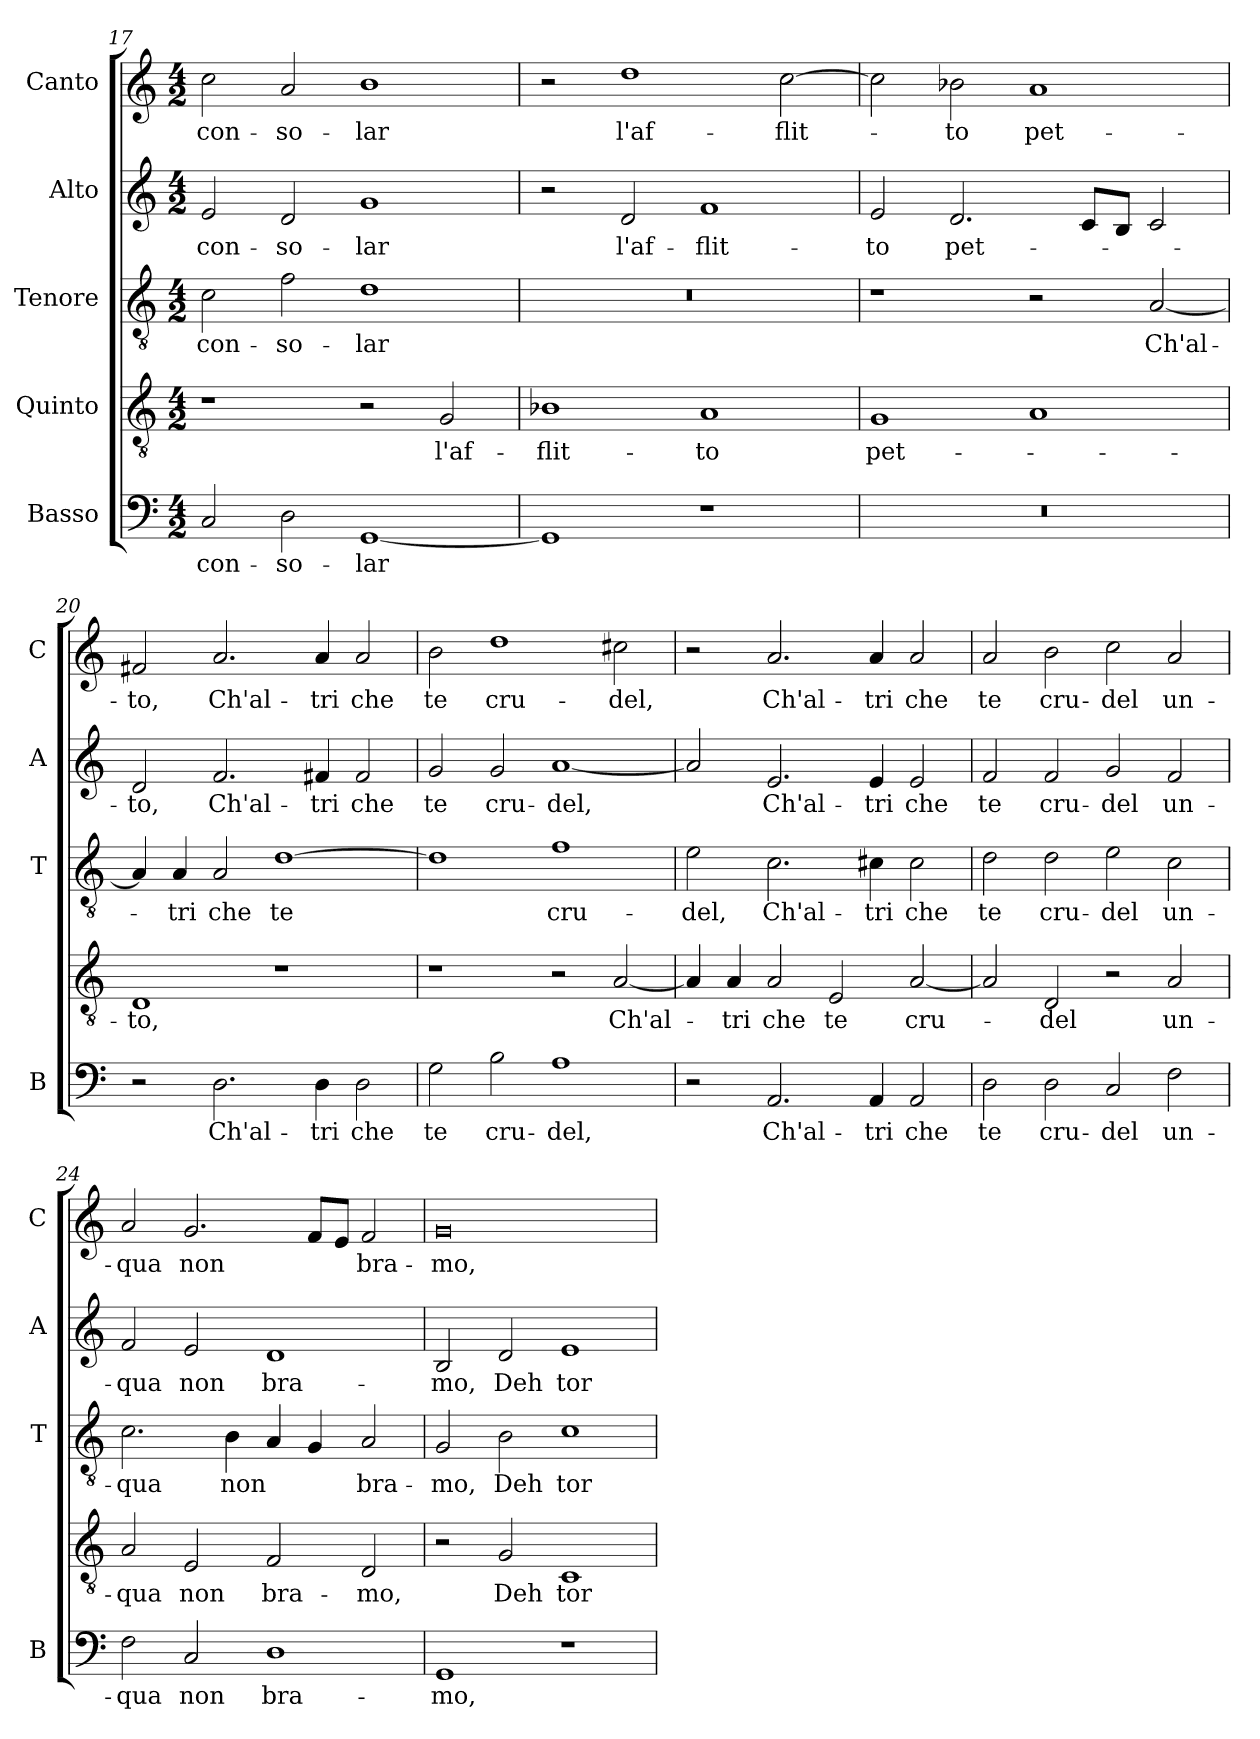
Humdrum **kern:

**kern	**text	**kern	**text	**kern	**text	**kern	**text	**kern	**text
*part5	*part5	*part4	*part4	*part3	*part3	*part2	*part2	*part1	*part1
*staff5	*staff5	*staff4	*staff4	*staff3	*staff3	*staff2	*staff2	*staff1	*staff1
*I"Basso	*	*I"Quinto	*	*I"Tenore	*	*I"Alto	*	*I"Canto	*
*I'B	*	*	*	*I'T	*	*I'A	*	*I'C	*
*clefF4	*	*clefGv2	*	*clefGv2	*	*clefG2	*	*clefG2	*
*k[]	*	*k[]	*	*k[]	*	*k[]	*	*k[]	*
*C:	*	*C:	*	*C:	*	*C:	*	*C:	*
*M4/2	*	*M4/2	*	*M4/2	*	*M4/2	*	*M4/2	*
=17	=17	=17	=17	=17	=17	=17	=17	=17	=17
!	!LO:LY:b	!	!	!	!LO:LY:b	!	!LO:LY:b	!	!LO:LY:b
2C/	con-	1r	.	2c\	con-	2e/	con-	2cc\	con-
!	!LO:LY:b	!	!	!	!LO:LY:b	!	!LO:LY:b	!	!LO:LY:b
2D\	-so-	.	.	2f\	-so-	2d/	-so-	2a/	-so-
!	!LO:LY:b	!	!	!	!LO:LY:b	!	!LO:LY:b	!	!LO:LY:b
[1GG	-lar	2r	.	1d	-lar	1g	-lar	1b	-lar
!	!	!	!LO:LY:b	!	!	!	!	!	!
.	.	2G/	l'af-	.	.	.	.	.	.
=18	=18	=18	=18	=18	=18	=18	=18	=18	=18
!	!	!	!LO:LY:b	!	!	!	!	!	!
1GG]	.	1B-X	-flit-	0r	.	2r	.	2r	.
!	!	!	!	!	!	!	!LO:LY:b	!	!LO:LY:b
.	.	.	.	.	.	2d/	l'af-	1dd	l'af-
!	!	!	!LO:LY:b	!	!	!	!LO:LY:b	!	!
1r	.	1A	-to	.	.	1f	-flit-	.	.
!	!	!	!	!	!	!	!	!	!LO:LY:b
.	.	.	.	.	.	.	.	[2cc\	-flit-
!!LO:LB:g=z
=19	=19	=19	=19	=19	=19	=19	=19	=19	=19
!	!	!	!LO:LY:b	!	!	!	!LO:LY:b	!	!
0r	.	1G	pet-	1r	.	2e/	-to	2cc\]	.
!	!	!	!	!	!	!	!LO:LY:b	!	!LO:LY:b
.	.	.	.	.	.	2.d/	pet-	2b-X\	-to
!	!	!	!	!	!	!	!	!	!LO:LY:b
.	.	1A	.	2r	.	.	.	1a	pet-
.	.	.	.	.	.	8c/L	.	.	.
.	.	.	.	.	.	8B/J	.	.	.
!	!	!	!	!	!LO:LY:b	!	!	!	!
.	.	.	.	[2A/	Ch'al-	2c/	.	.	.
=20	=20	=20	=20	=20	=20	=20	=20	=20	=20
!	!	!	!LO:LY:b	!	!	!	!LO:LY:b	!	!LO:LY:b
2r	.	1D	-to,	4A/]	.	2d/	-to,	2f#X/	-to,
!	!	!	!	!	!LO:LY:b	!	!	!	!
.	.	.	.	4A/	-tri	.	.	.	.
!	!LO:LY:b	!	!	!	!LO:LY:b	!	!LO:LY:b	!	!LO:LY:b
2.D\	Ch'al-	.	.	2A/	che	2.f/	Ch'al-	2.a/	Ch'al-
!	!	!	!	!	!LO:LY:b	!	!	!	!
.	.	1r	.	[1d	te	.	.	.	.
!	!LO:LY:b	!	!	!	!	!	!LO:LY:b	!	!LO:LY:b
4D\	-tri	.	.	.	.	4f#X/	-tri	4a/	-tri
!	!LO:LY:b	!	!	!	!	!	!LO:LY:b	!	!LO:LY:b
2D\	che	.	.	.	.	2f#/	che	2a/	che
=21	=21	=21	=21	=21	=21	=21	=21	=21	=21
!	!LO:LY:b	!	!	!	!	!	!LO:LY:b	!	!LO:LY:b
2G\	te	1r	.	1d]	.	2g/	te	2b\	te
!	!LO:LY:b	!	!	!	!	!	!LO:LY:b	!	!LO:LY:b
2B\	cru-	.	.	.	.	2g/	cru-	1dd	cru-
!	!LO:LY:b	!	!	!	!LO:LY:b	!	!LO:LY:b	!	!
1A	-del,	2r	.	1f	cru-	[1a	-del,	.	.
!	!	!	!LO:LY:b	!	!	!	!	!	!LO:LY:b
.	.	[2A/	Ch'al-	.	.	.	.	2cc#X\	-del,
=22	=22	=22	=22	=22	=22	=22	=22	=22	=22
!	!	!	!	!	!LO:LY:b	!	!	!	!
2r	.	4A/]	.	2e\	-del,	2a/]	.	2r	.
!	!	!	!LO:LY:b	!	!	!	!	!	!
.	.	4A/	-tri	.	.	.	.	.	.
!	!LO:LY:b	!	!LO:LY:b	!	!LO:LY:b	!	!LO:LY:b	!	!LO:LY:b
2.AA/	Ch'al-	2A/	che	2.c\	Ch'al-	2.e/	Ch'al-	2.a/	Ch'al-
!	!	!	!LO:LY:b	!	!	!	!	!	!
.	.	2E/	te	.	.	.	.	.	.
!	!LO:LY:b	!	!	!	!LO:LY:b	!	!LO:LY:b	!	!LO:LY:b
4AA/	-tri	.	.	4c#X\	-tri	4e/	-tri	4a/	-tri
!	!LO:LY:b	!	!LO:LY:b	!	!LO:LY:b	!	!LO:LY:b	!	!LO:LY:b
2AA/	che	[2A/	cru-	2c#\	che	2e/	che	2a/	che
=23	=23	=23	=23	=23	=23	=23	=23	=23	=23
!	!LO:LY:b	!	!	!	!LO:LY:b	!	!LO:LY:b	!	!LO:LY:b
2D\	te	2A/]	.	2d\	te	2f/	te	2a/	te
!	!LO:LY:b	!	!LO:LY:b	!	!LO:LY:b	!	!LO:LY:b	!	!LO:LY:b
2D\	cru-	2D/	-del	2d\	cru-	2f/	cru-	2b\	cru-
!	!LO:LY:b	!	!	!	!LO:LY:b	!	!LO:LY:b	!	!LO:LY:b
2C/	-del	2r	.	2e\	-del	2g/	-del	2cc\	-del
!	!LO:LY:b	!	!LO:LY:b	!	!LO:LY:b	!	!LO:LY:b	!	!LO:LY:b
2F\	un-	2A/	un-	2c\	un-	2f/	un-	2a/	un-
!!LO:LB:g=z
=24	=24	=24	=24	=24	=24	=24	=24	=24	=24
!	!LO:LY:b	!	!LO:LY:b	!	!LO:LY:b	!	!LO:LY:b	!	!LO:LY:b
2F\	-qua	2A/	-qua	2.c\	-qua	2f/	-qua	2a/	-qua
!	!LO:LY:b	!	!LO:LY:b	!	!	!	!LO:LY:b	!	!LO:LY:b
2C/	non	2E/	non	.	.	2e/	non	2.g/	non
!	!	!	!	!	!LO:LY:b	!	!	!	!
.	.	.	.	4B\	non	.	.	.	.
!	!LO:LY:b	!	!LO:LY:b	!	!	!	!LO:LY:b	!	!
1D	bra-	2F/	bra-	4A/	.	1d	bra-	.	.
.	.	.	.	4G/	.	.	.	8f/L	.
.	.	.	.	.	.	.	.	8e/J	.
!	!	!	!LO:LY:b	!	!LO:LY:b	!	!	!	!LO:LY:b
.	.	2D/	-mo,	2A/	bra-	.	.	2f/	bra-
=25	=25	=25	=25	=25	=25	=25	=25	=25	=25
!	!LO:LY:b	!	!	!	!LO:LY:b	!	!LO:LY:b	!	!LO:LY:b
1GG	-mo,	2r	.	2G/	-mo,	2B/	-mo,	0g	-mo,
!	!	!	!LO:LY:b	!	!LO:LY:b	!	!LO:LY:b	!	!
.	.	2G/	Deh	2B\	Deh	2d/	Deh	.	.
!	!	!	!LO:LY:b	!	!LO:LY:b	!	!LO:LY:b	!	!
1r	.	1C	tor-	1c	tor-	1e	tor-	.	.
=	=	=	=	=	=	=	=	=	=
*-	*-	*-	*-	*-	*-	*-	*-	*-	*-
